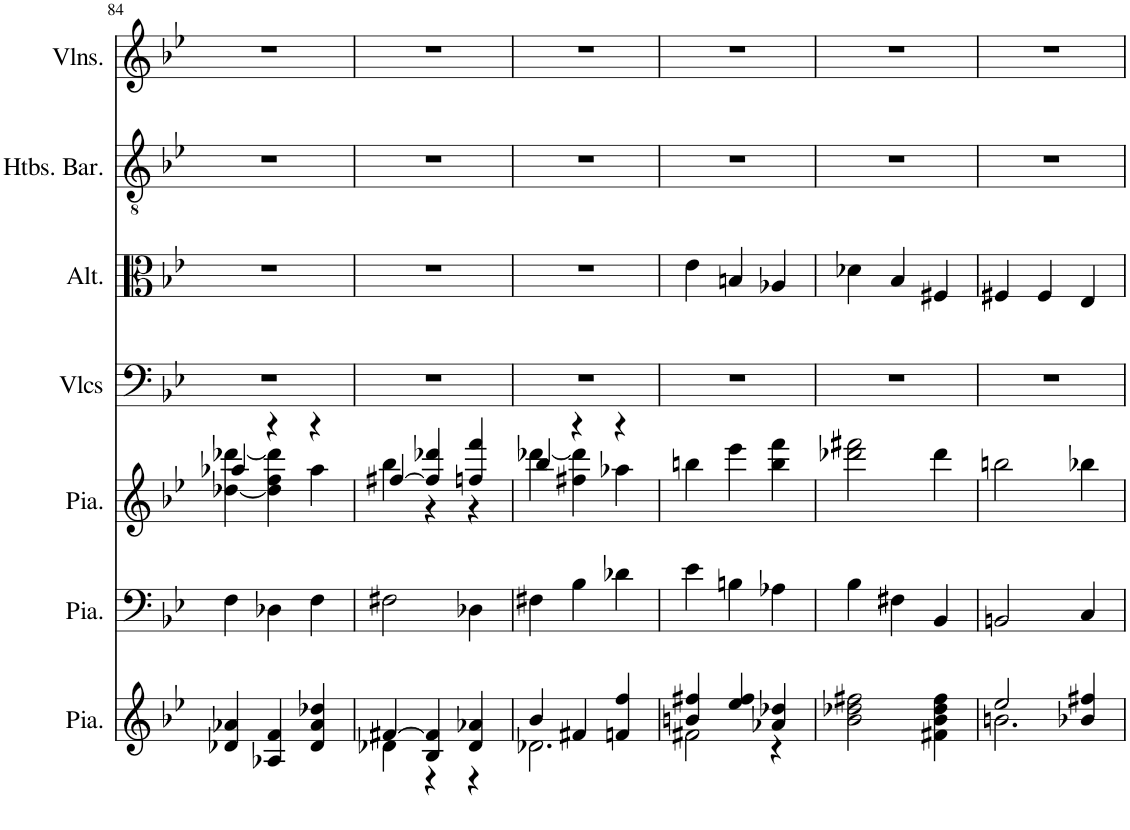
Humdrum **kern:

**kern	**kern	**kern	**kern	**kern	**kern	**kern
*part7	*part6	*part5	*part4	*part3	*part2	*part1
*staff7	*staff6	*staff5	*staff4	*staff3	*staff2	*staff1
*I"Piano, Organ	*I"Piano, Pedals	*I"Piano, Organ	*I"Violoncelles, Bass	*I"Altos, Tenor	*I"Hautbois Baryton, Alto	*I"Violons, Soprano
*I'Pia.	*I'Pia.	*I'Pia.	*I'Vlcs	*I'Alt.	*I'Htbs. Bar.	*I'Vlns.
!!LO:PB:g=z
*clefG2	*clefF4	*clefG2	*clefF4	*clefC3	*clefGv2	*clefG2
*k[b-e-]	*k[b-e-]	*k[b-e-]	*k[b-e-]	*k[b-e-]	*k[b-e-]	*k[b-e-]
*M3/4	*M3/4	*M3/4	*M3/4	*M3/4	*M3/4	*M3/4
=84	=84	=84	=84	=84	=84	=84
*	*	*^	*	*	*	*
4d-X/ 4a-X/	4F\	4aa-X/	[4dd-X\ [4ddd-X\	2.r	2.r	2.r	2.r
4A-X/ 4f/	4D-X\	4r	4dd-\] 4ff\ 4ddd-\]	.	.	.	.
4d-/ 4a-/ 4dd-X/	4F\	4r	4aa-\	.	.	.	.
=85	=85	=85	=85	=85	=85	=85	=85
*^	*	*	*	*	*	*	*
[4f#X/	4d-X\	2F#X\	[4ff#X/	4bb-\	2.r	2.r	2.r	2.r
4B-/ 4f#/]	4r	.	4ff#/] 4ddd-X/	4r	.	.	.	.
4d-/ 4a-X/	4r	4D-X\	4ffn/ 4fff/	4r	.	.	.	.
=86	=86	=86	=86	=86	=86	=86	=86	=86
4b-/	2.d-X\	4F#X\	4bb-/	[4ddd-X\	2.r	2.r	2.r	2.r
4f#X/	.	4B-\	4r	4ff#X\ 4ddd-\]	.	.	.	.
4fn/ 4ff/	.	4d-X\	4r	4aa-X\	.	.	.	.
*	*	*	*v	*v	*	*	*	*
=87	=87	=87	=87	=87	=87	=87	=87
4bn/ 4ff#X/	2f#X\	4e-\	4bbn\	2.r	4e-\	2.r	2.r
4ee-/ 4ff#/	.	4Bn\	4eee-\	.	4Bn/	.	.
4a-X/ 4dd-X/	4r	4A-X\	4bb\ 4fff\	.	4A-X/	.	.
*v	*v	*	*	*	*	*	*
=88	=88	=88	=88	=88	=88	=88
2b-\ 2dd-X\ 2ff#X\	4B-\	2ddd-X\ 2fff#X\	2.r	4d-X\	2.r	2.r
.	4F#X\	.	.	4B-/	.	.
4f#X\ 4b-\ 4dd-\ 4ff#\	4BB-/	4ddd-\	.	4F#X/	.	.
=89	=89	=89	=89	=89	=89	=89
*^	*	*	*	*	*	*
2ee-/	2.bn\	2BBn/	2bbn\	2.r	4F#X/	2.r	2.r
.	.	.	.	.	4F#/	.	.
4b-X/ 4ff#X/	.	4C/	4bb-X\	.	4E-/	.	.
*v	*v	*	*	*	*	*	*
=	=	=	=	=	=	=
*-	*-	*-	*-	*-	*-	*-
